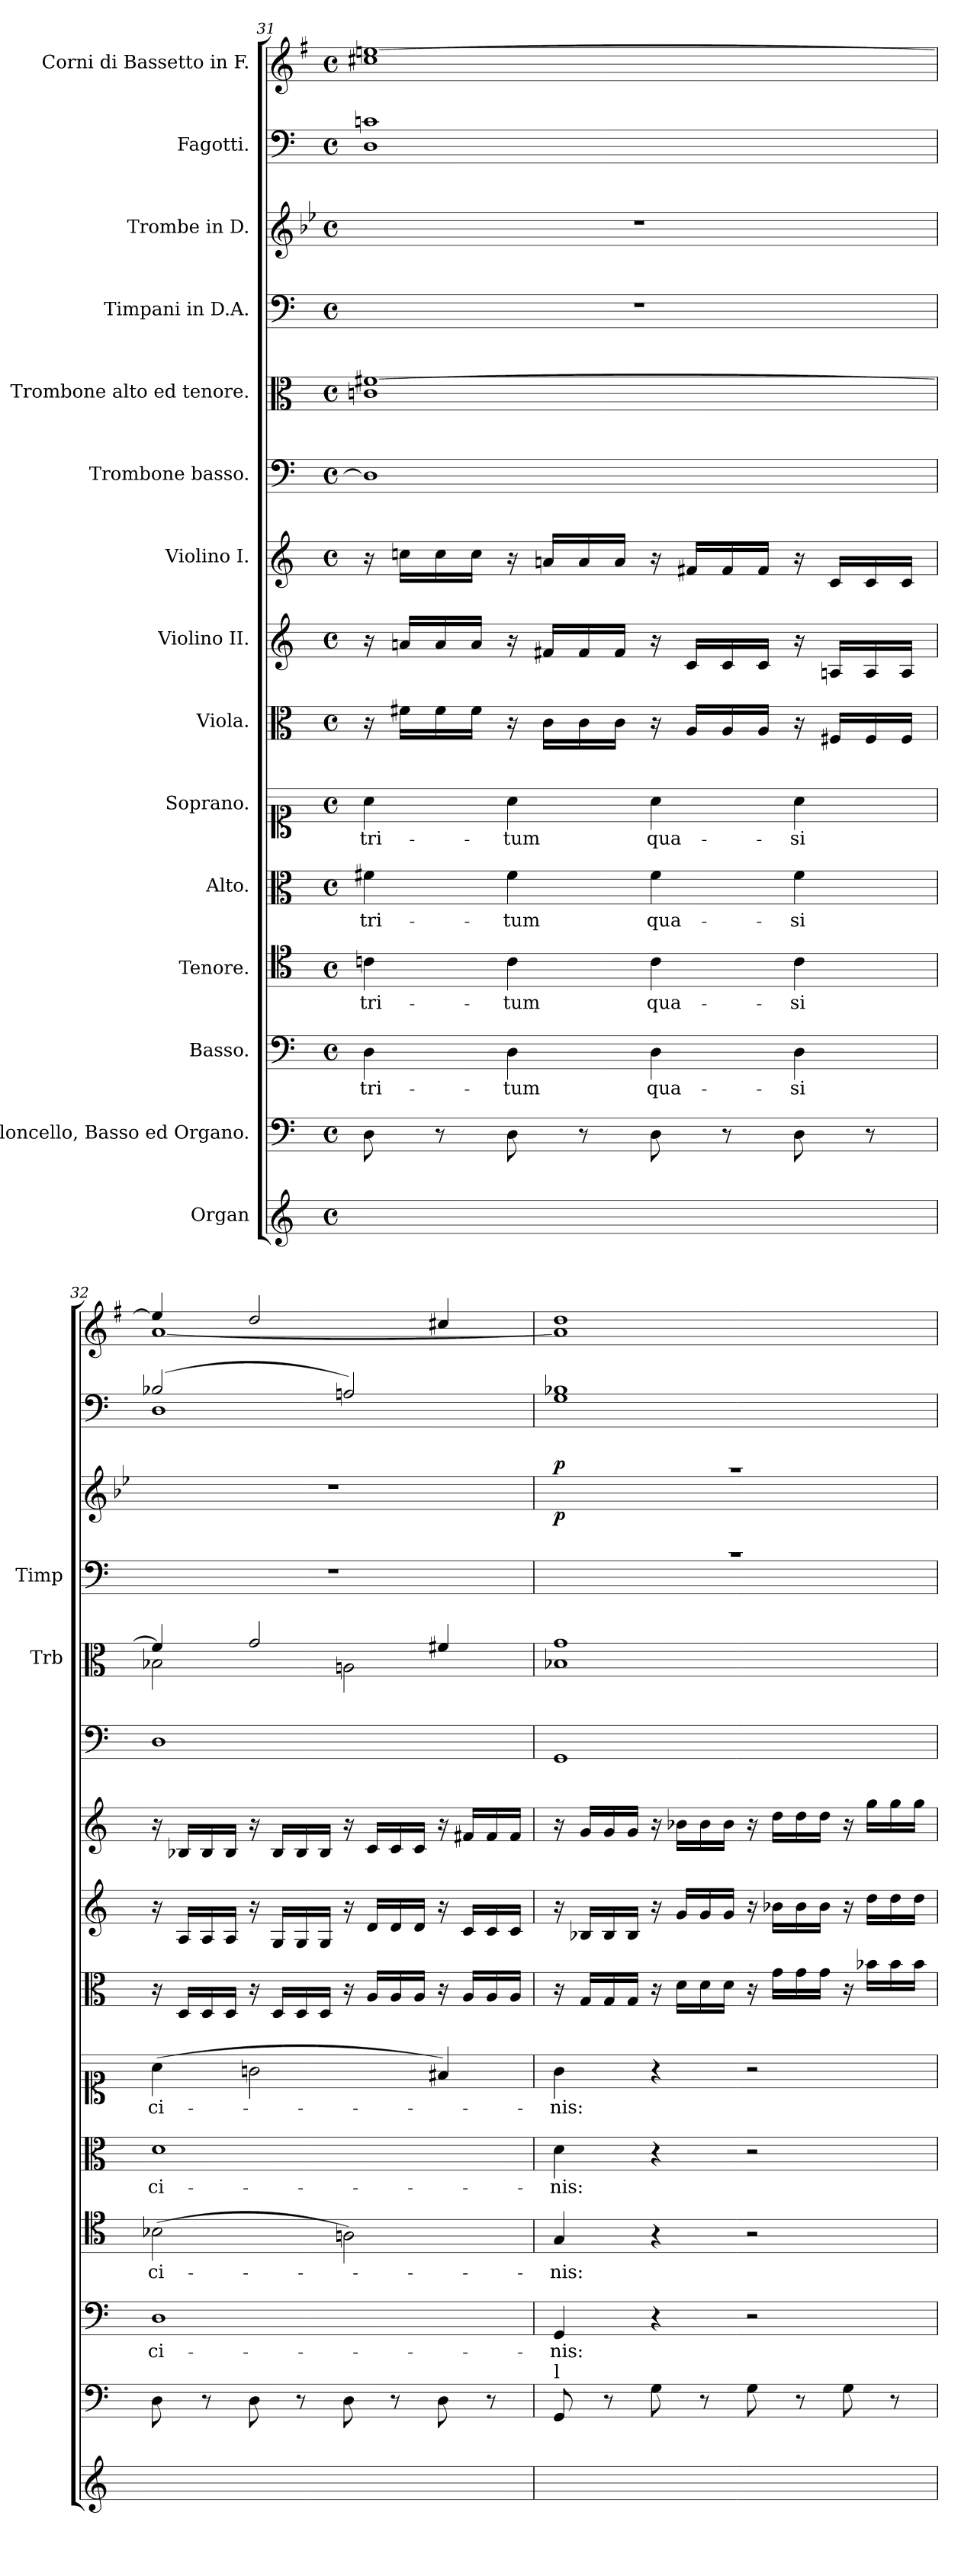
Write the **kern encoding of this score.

**kern	**kern	**kern	**text	**kern	**text	**kern	**text	**kern	**text	**kern	**text	**kern	**text	**kern	**text	**kern	**text	**kern	**text	**kern	**text	**dynam	**kern	**text	**dynam	**kern	**text	**text	**kern	**text	**text
*part15	*part14	*part13	*part13	*part12	*part12	*part11	*part11	*part10	*part10	*part9	*part9	*part8	*part8	*part7	*part7	*part6	*part6	*part5	*part5	*part4	*part4	*part4	*part3	*part3	*part3	*part2	*part2	*part2	*part1	*part1	*part1
*staff15	*staff14	*staff13	*staff13	*staff12	*staff12	*staff11	*staff11	*staff10	*staff10	*staff9	*staff9	*staff8	*staff8	*staff7	*staff7	*staff6	*staff6	*staff5	*staff5	*staff4	*staff4	*staff4	*staff3	*staff3	*staff3	*staff2	*staff2	*staff2	*staff1	*staff1	*staff1
*I"Organ	*I"Violoncello, Basso ed Organo.	*I"Basso.	*	*I"Tenore.	*	*I"Alto.	*	*I"Soprano.	*	*I"Viola.	*	*I"Violino II.	*	*I"Violino I.	*	*I"Trombone basso.	*	*I"Trombone alto ed tenore.	*	*I"Timpani in D.A.	*	*	*I"Trombe in D.	*	*	*I"Fagotti.	*	*	*I"Corni di Bassetto in F.	*	*
*	*	*	*	*	*	*	*	*	*	*	*	*	*	*	*	*	*	*I'Trb	*	*I'Timp	*	*	*	*	*	*	*	*	*	*	*
*clefG2	*clefF4	*clefF4	*	*clefC4	*	*clefC3	*	*clefC1	*	*clefC3	*	*clefG2	*	*clefG2	*	*clefF4	*	*clefC3	*	*clefF4	*	*	*clefG2	*	*	*clefF4	*	*	*clefG2	*	*
*	*	*	*	*	*	*	*	*	*	*	*	*	*	*	*	*	*	*	*	*	*	*	*ITrd-1c-2	*	*	*	*	*	*ITrd4c7	*	*
*k[]	*k[]	*k[]	*	*k[]	*	*k[]	*	*k[]	*	*k[]	*	*k[]	*	*k[]	*	*k[]	*	*k[]	*	*k[]	*	*	*k[]	*	*	*k[]	*	*	*k[]	*	*
*M4/4	*M4/4	*M4/4	*	*M4/4	*	*M4/4	*	*M4/4	*	*M4/4	*	*M4/4	*	*M4/4	*	*M4/4	*	*M4/4	*	*M4/4	*	*	*M4/4	*	*	*M4/4	*	*	*M4/4	*	*
*met(c)	*met(c)	*met(c)	*	*met(c)	*	*met(c)	*	*met(c)	*	*met(c)	*	*met(c)	*	*met(c)	*	*met(c)	*	*met(c)	*	*met(c)	*	*	*met(c)	*	*	*met(c)	*	*	*met(c)	*	*
=31	=31	=31	=31	=31	=31	=31	=31	=31	=31	=31	=31	=31	=31	=31	=31	=31	=31	=31	=31	=31	=31	=31	=31	=31	=31	=31	=31	=31	=31	=31	=31
*	*^	*	*	*	*	*	*	*	*	*	*	*	*	*	*	*	*	*	*	*	*	*	*	*	*	*	*	*	*	*	*
!	!	!	!	!LO:LY:b	!	!LO:LY:b	!	!LO:LY:b	!	!LO:LY:b	!	!	!	!	!	!	!	!	!	!	!	!	!	!	!	!	!	!	!	!	!	!
*	*	*	*	*	*	*	*	*	*	*	*	*	*	*	*	*	*	*	*^	*	*	*	*	*	*	*	*	*	*	*	*	*
1Dyy] 1f#Xyy 1anyy 1ccyy	8D\	8DD\yy	4D\	-tri-	4cn\	-tri-	4f#X\	-tri-	4a\	-tri-	16r	.	16r	.	16r	.	1D]	.	[1f#X	1cn	.	1r	.	.	1r	.	.	1D 1cn	.	.	1f#X [1an	.	.
.	.	.	.	.	.	.	.	.	.	.	16f#X\LL	.	16an/LL	.	16ccn\LL	.	.	.	.	.	.	.	.	.	.	.	.	.	.	.	.	.	.
.	8r	8ryy	.	.	.	.	.	.	.	.	16f#\	.	16a/	.	16cc\	.	.	.	.	.	.	.	.	.	.	.	.	.	.	.	.	.	.
.	.	.	.	.	.	.	.	.	.	.	16f#\JJ	.	16a/JJ	.	16cc\JJ	.	.	.	.	.	.	.	.	.	.	.	.	.	.	.	.	.	.
!	!	!	!	!LO:LY:b	!	!LO:LY:b	!	!LO:LY:b	!	!LO:LY:b	!	!	!	!	!	!	!	!	!	!	!	!	!	!	!	!	!	!	!	!	!	!	!
.	8D\	8DD\yy	4D\	-tum	4c\	-tum	4f#\	-tum	4a\	-tum	16r	.	16r	.	16r	.	.	.	.	.	.	.	.	.	.	.	.	.	.	.	.	.	.
.	.	.	.	.	.	.	.	.	.	.	16c\LL	.	16f#X/LL	.	16an/LL	.	.	.	.	.	.	.	.	.	.	.	.	.	.	.	.	.	.
.	8r	8ryy	.	.	.	.	.	.	.	.	16c\	.	16f#/	.	16a/	.	.	.	.	.	.	.	.	.	.	.	.	.	.	.	.	.	.
.	.	.	.	.	.	.	.	.	.	.	16c\JJ	.	16f#/JJ	.	16a/JJ	.	.	.	.	.	.	.	.	.	.	.	.	.	.	.	.	.	.
!	!	!	!	!LO:LY:b	!	!LO:LY:b	!	!LO:LY:b	!	!LO:LY:b	!	!	!	!	!	!	!	!	!	!	!	!	!	!	!	!	!	!	!	!	!	!	!
.	8D\	8DD\yy	4D\	qua-	4c\	qua-	4f#\	qua-	4a\	qua-	16r	.	16r	.	16r	.	.	.	.	.	.	.	.	.	.	.	.	.	.	.	.	.	.
.	.	.	.	.	.	.	.	.	.	.	16A/LL	.	16c/LL	.	16f#X/LL	.	.	.	.	.	.	.	.	.	.	.	.	.	.	.	.	.	.
.	8r	8ryy	.	.	.	.	.	.	.	.	16A/	.	16c/	.	16f#/	.	.	.	.	.	.	.	.	.	.	.	.	.	.	.	.	.	.
.	.	.	.	.	.	.	.	.	.	.	16A/JJ	.	16c/JJ	.	16f#/JJ	.	.	.	.	.	.	.	.	.	.	.	.	.	.	.	.	.	.
!	!	!	!	!LO:LY:b	!	!LO:LY:b	!	!LO:LY:b	!	!LO:LY:b	!	!	!	!	!	!	!	!	!	!	!	!	!	!	!	!	!	!	!	!	!	!	!
.	8D\	8DD\yy	4D\	-si	4c\	-si	4f#\	-si	4a\	-si	16r	.	16r	.	16r	.	.	.	.	.	.	.	.	.	.	.	.	.	.	.	.	.	.
.	.	.	.	.	.	.	.	.	.	.	16F#X/LL	.	16An/LL	.	16c/LL	.	.	.	.	.	.	.	.	.	.	.	.	.	.	.	.	.	.
.	8r	8ryy	.	.	.	.	.	.	.	.	16F#/	.	16A/	.	16c/	.	.	.	.	.	.	.	.	.	.	.	.	.	.	.	.	.	.
.	.	.	.	.	.	.	.	.	.	.	16F#/JJ	.	16A/JJ	.	16c/JJ	.	.	.	.	.	.	.	.	.	.	.	.	.	.	.	.	.	.
!!LO:PB:g=z
=32	=32	=32	=32	=32	=32	=32	=32	=32	=32	=32	=32	=32	=32	=32	=32	=32	=32	=32	=32	=32	=32	=32	=32	=32	=32	=32	=32	=32	=32	=32	=32	=32	=32
*^	*	*	*	*	*	*	*	*	*	*	*	*	*	*	*	*	*	*	*	*	*	*	*	*	*	*	*	*	*	*	*	*	*
!	!	!	!	!	!LO:LY:b	!	!LO:LY:b	!	!LO:LY:b	!	!LO:LY:b	!	!	!	!	!	!	!	!	!	!	!	!	!	!	!	!	!	!	!	!	!	!	!
*	*	*	*	*	*	*	*	*	*	*	*	*	*	*	*	*	*	*	*	*	*	*	*	*	*	*	*	*	*^	*	*	*^	*	*
[4D\yy 4a\yy	2b-X/yy	8D\	8DD\yy	1D	ci-	(>2B-X\	ci-	1d	ci-	(>4a\	ci-	16r	.	16r	.	16r	.	1D	.	4f#/]	2B-X\	.	1r	.	.	1r	.	.	(>2B-X/	1D	.	.	4a/]	[1d	.	.
.	.	.	.	.	.	.	.	.	.	.	.	16D/LL	.	16A/LL	.	16B-X/LL	.	.	.	.	.	.	.	.	.	.	.	.	.	.	.	.	.	.	.	.
.	.	8r	8ryy	.	.	.	.	.	.	.	.	16D/	.	16A/	.	16B-/	.	.	.	.	.	.	.	.	.	.	.	.	.	.	.	.	.	.	.	.
.	.	.	.	.	.	.	.	.	.	.	.	16D/JJ	.	16A/JJ	.	16B-/JJ	.	.	.	.	.	.	.	.	.	.	.	.	.	.	.	.	.	.	.	.
2D\yy_ 2gn\yy	.	8D\	8DD\yy	.	.	.	.	.	.	2gn\	.	16r	.	16r	.	16r	.	.	.	2g/	.	.	.	.	.	.	.	.	.	.	.	.	2g/	.	.	.
.	.	.	.	.	.	.	.	.	.	.	.	16D/LL	.	16G/LL	.	16B-/LL	.	.	.	.	.	.	.	.	.	.	.	.	.	.	.	.	.	.	.	.
.	.	8r	8ryy	.	.	.	.	.	.	.	.	16D/	.	16G/	.	16B-/	.	.	.	.	.	.	.	.	.	.	.	.	.	.	.	.	.	.	.	.
.	.	.	.	.	.	.	.	.	.	.	.	16D/JJ	.	16G/JJ	.	16B-/JJ	.	.	.	.	.	.	.	.	.	.	.	.	.	.	.	.	.	.	.	.
.	2an/yy	8D\	8DD\yy	.	.	2An\)	.	.	.	.	.	16r	.	16r	.	16r	.	.	.	.	2An\	.	.	.	.	.	.	.	2An/)	.	.	.	.	.	.	.
.	.	.	.	.	.	.	.	.	.	.	.	16A/LL	.	16d/LL	.	16c/LL	.	.	.	.	.	.	.	.	.	.	.	.	.	.	.	.	.	.	.	.
.	.	8r	8ryy	.	.	.	.	.	.	.	.	16A/	.	16d/	.	16c/	.	.	.	.	.	.	.	.	.	.	.	.	.	.	.	.	.	.	.	.
.	.	.	.	.	.	.	.	.	.	.	.	16A/JJ	.	16d/JJ	.	16c/JJ	.	.	.	.	.	.	.	.	.	.	.	.	.	.	.	.	.	.	.	.
4D\yy] 4f#X\yy 4cc\yy	.	8D\	8DD\yy	.	.	.	.	.	.	4f#X/)	.	16r	.	16r	.	16r	.	.	.	4f#X/	.	.	.	.	.	.	.	.	.	.	.	.	4f#X/	.	.	.
.	.	.	.	.	.	.	.	.	.	.	.	16A/LL	.	16c/LL	.	16f#X/LL	.	.	.	.	.	.	.	.	.	.	.	.	.	.	.	.	.	.	.	.
.	.	8r	8ryy	.	.	.	.	.	.	.	.	16A/	.	16c/	.	16f#/	.	.	.	.	.	.	.	.	.	.	.	.	.	.	.	.	.	.	.	.
.	.	.	.	.	.	.	.	.	.	.	.	16A/JJ	.	16c/JJ	.	16f#/JJ	.	.	.	.	.	.	.	.	.	.	.	.	.	.	.	.	.	.	.	.
*	*	*	*	*	*	*	*	*	*	*	*	*	*	*	*	*	*	*	*	*	*	*	*	*	*	*	*	*	*v	*v	*	*	*	*	*	*
*v	*v	*	*	*	*	*	*	*	*	*	*	*	*	*	*	*	*	*	*	*	*	*	*	*	*	*	*	*	*	*	*	*v	*v	*	*
=33	=33	=33	=33	=33	=33	=33	=33	=33	=33	=33	=33	=33	=33	=33	=33	=33	=33	=33	=33	=33	=33	=33	=33	=33	=33	=33	=33	=33	=33	=33	=33	=33	=33
!	!LO:TX:a:t=l	!	!	!	!	!	!	!	!	!	!	!	!	!	!	!	!	!	!	!	!	!	!	!	!	!	!	!	!	!	!	!	!
!	!	!	!	!LO:LY:b	!	!LO:LY:b	!	!LO:LY:b	!	!LO:LY:b	!	!	!	!	!	!	!	!LO:LY:b	!	!	!LO:LY:b	!	!LO:LY:b	!LO:DY:b	!	!LO:LY:b	!LO:DY:b	!	!LO:LY:b	!LO:LY:b	!	!LO:LY:b	!LO:LY:b
*	*	*	*	*	*	*	*	*	*	*	*	*	*	*	*	*	*	*	*	*	*	*^	*	*	*^	*	*	*	*	*	*	*	*
1GGyy 1B-Xyy 1dyy 1gyy	8GG/	8GGG\yy	4GG/	-nis:	4G/	-nis:	4d\	-nis:	4g\	-nis:	16r	.	16r	.	16r	.	1GG	.	1g	1B-X	.	4a/yy	1rc	.	p	4g/yy	1raa	.	p	1G 1B-X	.	.	1d] 1g	.	.
!	!	!	!	!	!	!	!	!	!	!	!	!LO:LY:b	!	!LO:LY:b	!	!LO:LY:b	!	!	!	!	!	!	!	!	!	!	!	!	!	!	!	!	!	!	!
.	.	.	.	.	.	.	.	.	.	.	16G/LL	.	16B-X/LL	.	16g/LL	.	.	.	.	.	.	.	.	.	.	.	.	.	.	.	.	.	.	.	.
.	8r	8ryy	.	.	.	.	.	.	.	.	16G/	.	16B-/	.	16g/	.	.	.	.	.	.	.	.	.	.	.	.	.	.	.	.	.	.	.	.
.	.	.	.	.	.	.	.	.	.	.	16G/JJ	.	16B-/JJ	.	16g/JJ	.	.	.	.	.	.	.	.	.	.	.	.	.	.	.	.	.	.	.	.
.	8G\	8GG\yy	4r	.	4r	.	4r	.	4r	.	16r	.	16r	.	16r	.	.	.	.	.	.	4ryy	.	.	.	4ryy	.	.	.	.	.	.	.	.	.
.	.	.	.	.	.	.	.	.	.	.	16d\LL	.	16g/LL	.	16b-X\LL	.	.	.	.	.	.	.	.	.	.	.	.	.	.	.	.	.	.	.	.
.	8r	8ryy	.	.	.	.	.	.	.	.	16d\	.	16g/	.	16b-\	.	.	.	.	.	.	.	.	.	.	.	.	.	.	.	.	.	.	.	.
.	.	.	.	.	.	.	.	.	.	.	16d\JJ	.	16g/JJ	.	16b-\JJ	.	.	.	.	.	.	.	.	.	.	.	.	.	.	.	.	.	.	.	.
.	8G\	8GG\yy	2r	.	2r	.	2r	.	2r	.	16r	.	16r	.	16r	.	.	.	.	.	.	2ryy	.	.	.	2ryy	.	.	.	.	.	.	.	.	.
.	.	.	.	.	.	.	.	.	.	.	16g\LL	.	16b-X\LL	.	16dd\LL	.	.	.	.	.	.	.	.	.	.	.	.	.	.	.	.	.	.	.	.
.	8r	8ryy	.	.	.	.	.	.	.	.	16g\	.	16b-\	.	16dd\	.	.	.	.	.	.	.	.	.	.	.	.	.	.	.	.	.	.	.	.
.	.	.	.	.	.	.	.	.	.	.	16g\JJ	.	16b-\JJ	.	16dd\JJ	.	.	.	.	.	.	.	.	.	.	.	.	.	.	.	.	.	.	.	.
.	8G\	8GG\yy	.	.	.	.	.	.	.	.	16r	.	16r	.	16r	.	.	.	.	.	.	.	.	.	.	.	.	.	.	.	.	.	.	.	.
.	.	.	.	.	.	.	.	.	.	.	16b-X\LL	.	16dd\LL	.	16gg\LL	.	.	.	.	.	.	.	.	.	.	.	.	.	.	.	.	.	.	.	.
.	8r	8ryy	.	.	.	.	.	.	.	.	16b-\	.	16dd\	.	16gg\	.	.	.	.	.	.	.	.	.	.	.	.	.	.	.	.	.	.	.	.
.	.	.	.	.	.	.	.	.	.	.	16b-\JJ	.	16dd\JJ	.	16gg\JJ	.	.	.	.	.	.	.	.	.	.	.	.	.	.	.	.	.	.	.	.
*	*	*	*	*	*	*	*	*	*	*	*	*	*	*	*	*	*	*	*v	*v	*	*	*	*	*	*v	*v	*	*	*	*	*	*	*	*
*	*v	*v	*	*	*	*	*	*	*	*	*	*	*	*	*	*	*	*	*	*	*v	*v	*	*	*	*	*	*	*	*	*	*	*
=	=	=	=	=	=	=	=	=	=	=	=	=	=	=	=	=	=	=	=	=	=	=	=	=	=	=	=	=	=	=	=
*-	*-	*-	*-	*-	*-	*-	*-	*-	*-	*-	*-	*-	*-	*-	*-	*-	*-	*-	*-	*-	*-	*-	*-	*-	*-	*-	*-	*-	*-	*-	*-
